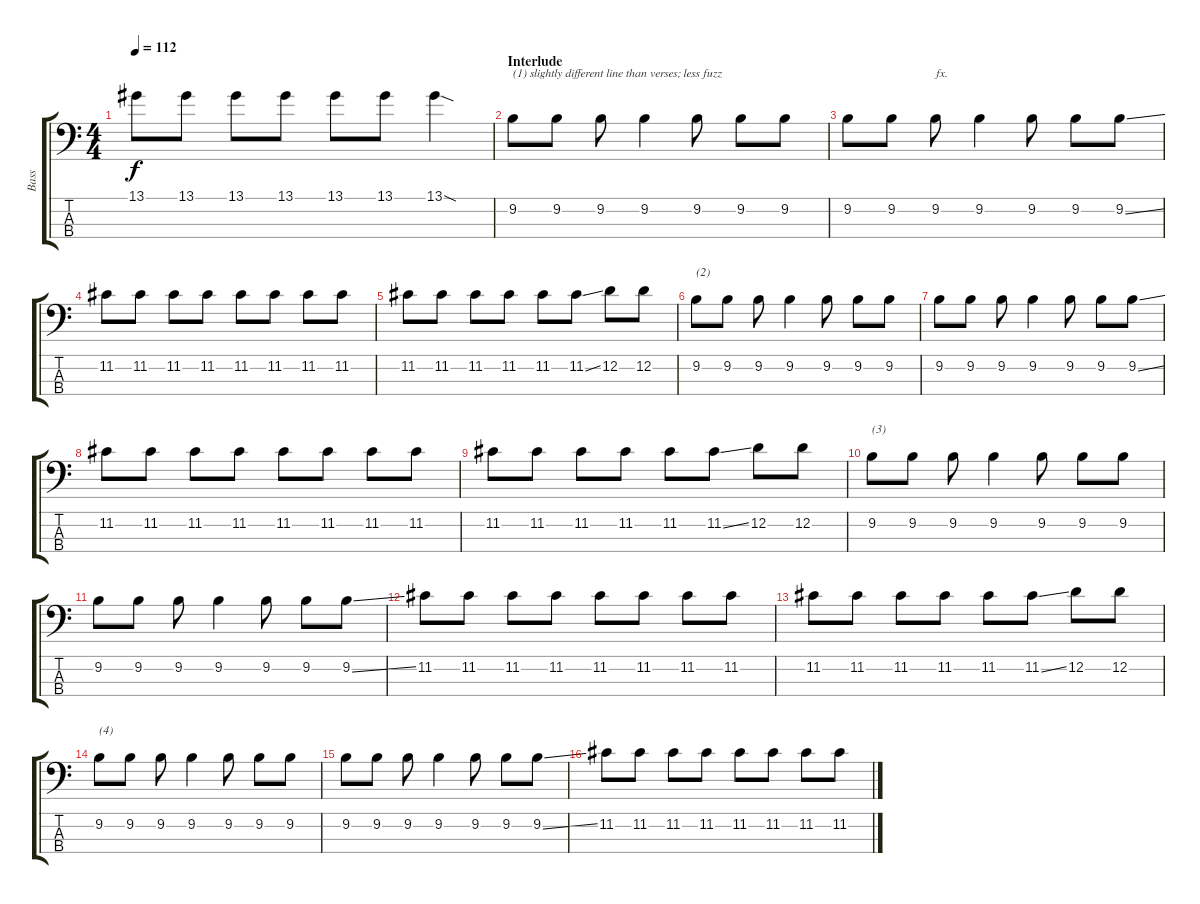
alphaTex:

\track ("Bass" "Bass") {instrument electricbassfinger}
\staff {score tabs}
\tuning (G2 D2 A1 E1) {hide}
\ts (4 4)
\tempo 112
\clef f4
\ks c
13.1.8{dy f} 13.1.8 13.1.8 13.1.8 13.1.8 13.1.8 13.1{sod}.4 |
\section ("" "Interlude")
9.2.8{txt "(1) slightly different line than verses; less fuzz"} 9.2.8 9.2.8 9.2.4 9.2.8 9.2.8 9.2.8 |
9.2.8 9.2.8 9.2.8{txt "fx."} 9.2.4 9.2.8 9.2.8 9.2{ss}.8 |
11.2.8 11.2.8 11.2.8 11.2.8 11.2.8 11.2.8 11.2.8 11.2.8 |
11.2.8 11.2.8 11.2.8 11.2.8 11.2.8 11.2{ss}.8 12.2.8 12.2.8 |
9.2.8{txt "(2)"} 9.2.8 9.2.8 9.2.4 9.2.8 9.2.8 9.2.8 |
9.2.8 9.2.8 9.2.8 9.2.4 9.2.8 9.2.8 9.2{ss}.8 |
11.2.8 11.2.8 11.2.8 11.2.8 11.2.8 11.2.8 11.2.8 11.2.8 |
11.2.8 11.2.8 11.2.8 11.2.8 11.2.8 11.2{ss}.8 12.2.8 12.2.8 |
9.2.8{txt "(3)"} 9.2.8 9.2.8 9.2.4 9.2.8 9.2.8 9.2.8 |
9.2.8 9.2.8 9.2.8 9.2.4 9.2.8 9.2.8 9.2{ss}.8 |
11.2.8 11.2.8 11.2.8 11.2.8 11.2.8 11.2.8 11.2.8 11.2.8 |
11.2.8 11.2.8 11.2.8 11.2.8 11.2.8 11.2{ss}.8 12.2.8 12.2.8 |
9.2.8{txt "(4)"} 9.2.8 9.2.8 9.2.4 9.2.8 9.2.8 9.2.8 |
9.2.8 9.2.8 9.2.8 9.2.4 9.2.8 9.2.8 9.2{ss}.8 |
11.2.8 11.2.8 11.2.8 11.2.8 11.2.8 11.2.8 11.2.8 11.2.8
